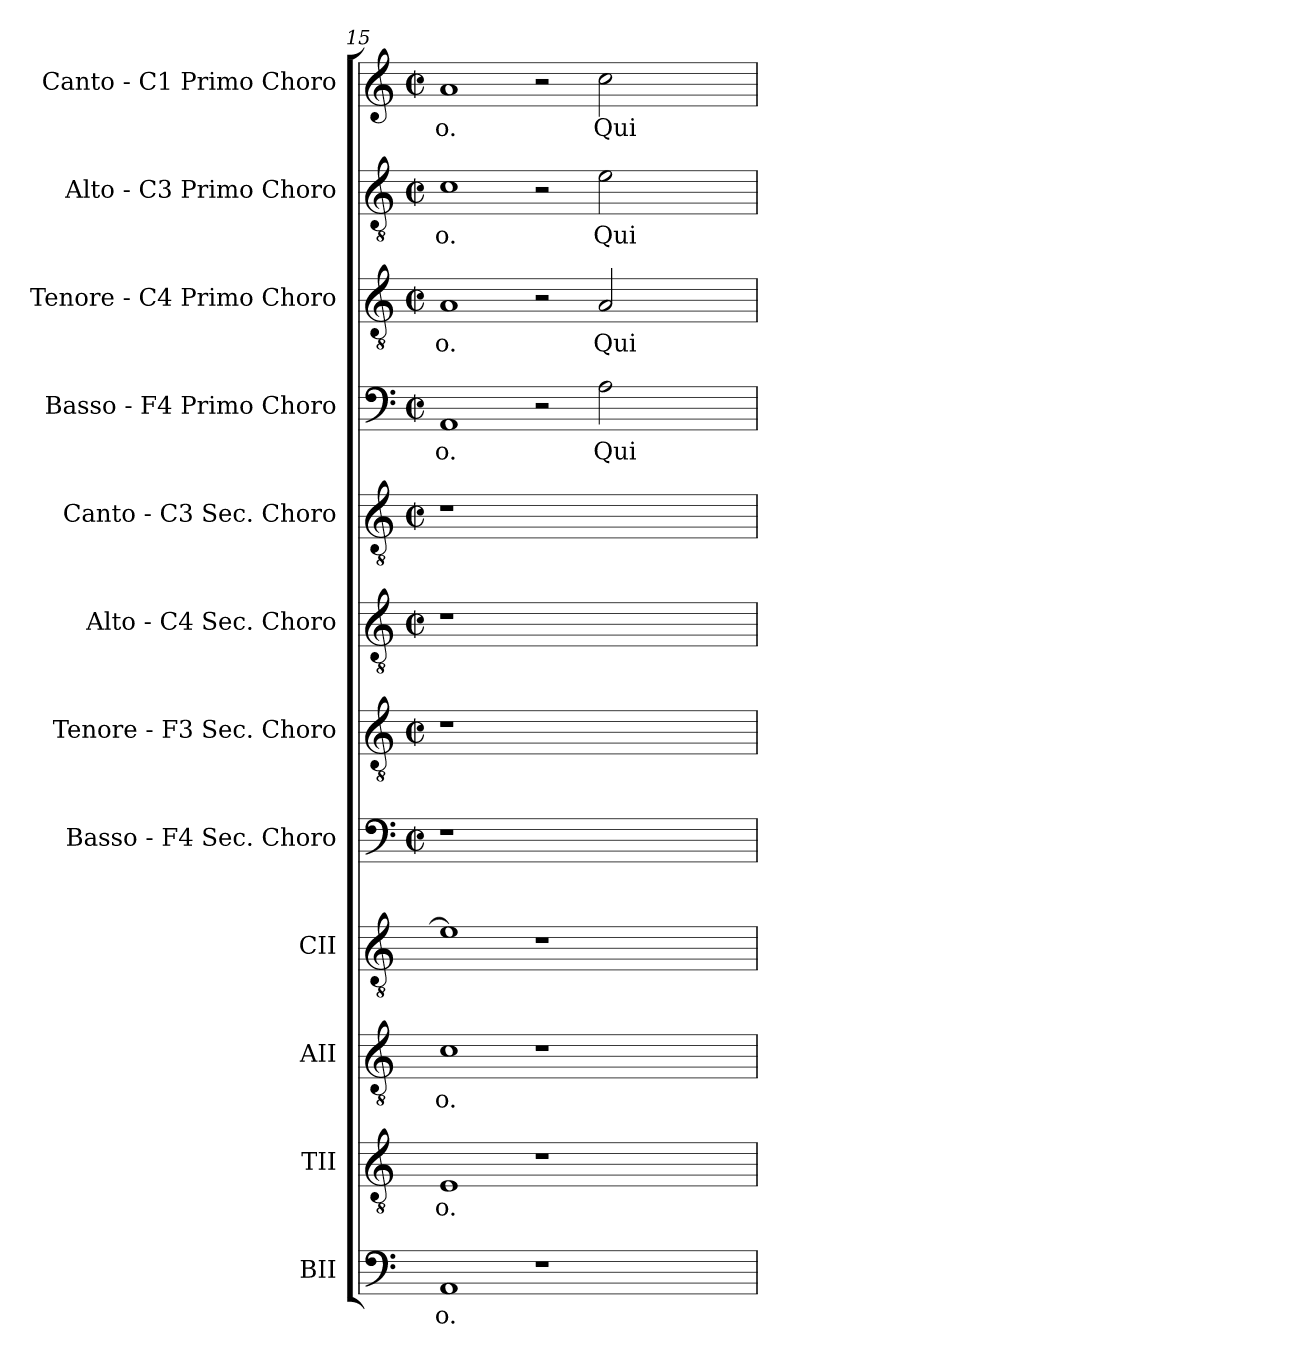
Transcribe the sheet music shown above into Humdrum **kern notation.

**kern	**text	**kern	**text	**kern	**text	**kern	**kern	**kern	**kern	**kern	**kern	**text	**kern	**text	**kern	**text	**kern	**text
*part12	*part12	*part11	*part11	*part10	*part10	*part9	*part8	*part7	*part6	*part5	*part4	*part4	*part3	*part3	*part2	*part2	*part1	*part1
*staff12	*staff12	*staff11	*staff11	*staff10	*staff10	*staff9	*staff8	*staff7	*staff6	*staff5	*staff4	*staff4	*staff3	*staff3	*staff2	*staff2	*staff1	*staff1
*I"BII	*	*I"TII	*	*I"AII	*	*I"CII	*I"Basso - F4  Sec. Choro	*I"Tenore - F3  Sec. Choro	*I"Alto - C4  Sec. Choro	*I"Canto - C3  Sec. Choro	*I"Basso - F4  Primo Choro	*	*I"Tenore - C4  Primo Choro	*	*I"Alto - C3  Primo Choro	*	*I"Canto - C1  Primo Choro	*
*I'BII	*	*I'TII	*	*I'AII	*	*I'CII	*I'Ch	*I'Ch	*I'Ch	*I'Ch	*I'BI	*	*I'TI	*	*I'AI	*	*I'CI	*
*clefF4	*	*clefGv2	*	*clefGv2	*	*clefGv2	*clefF4	*clefGv2	*clefGv2	*clefGv2	*clefF4	*	*clefGv2	*	*clefGv2	*	*clefG2	*
*	*	*	*	*	*	*	*M2/2	*M2/2	*M2/2	*M2/2	*M2/2	*	*M2/2	*	*M2/2	*	*M2/2	*
*	*	*	*	*	*	*	*met(c|)	*met(c|)	*met(c|)	*met(c|)	*met(c|)	*	*met(c|)	*	*met(c|)	*	*met(c|)	*
=15	=15	=15	=15	=15	=15	=15	=15	=15	=15	=15	=15	=15	=15	=15	=15	=15	=15	=15
!	!LO:LY:b:rj	!	!LO:LY:b:rj	!	!LO:LY:b:rj	!	!	!	!	!	!	!LO:LY:b:rj	!	!LO:LY:b:rj	!	!LO:LY:b:rj	!	!LO:LY:b:rj
1AA	-o.	1E	-o.	1c	-o.	1e]	1r	1r	1r	1r	1AA	-o.	1A	-o.	1c	-o.	1a	-o.
!LO:N:vis=1	!	!LO:N:vis=1	!	!LO:N:vis=1	!	!LO:N:vis=1	!	!	!	!	!	!	!	!	!	!	!	!
0r	.	0r	.	0r	.	0r	0ryy	0ryy	0ryy	0ryy	2r	.	2r	.	2r	.	2r	.
!	!	!	!	!	!	!	!	!	!	!	!	!LO:LY:b:cj	!	!LO:LY:b:cj	!	!LO:LY:b:cj	!	!LO:LY:b:cj
.	.	.	.	.	.	.	.	.	.	.	[>2A\	Qui-	[<2A/	Qui-	[>2e\	Qui-	[>2cc\	Qui-
.	.	.	.	.	.	.	.	.	.	.	1ryy	.	1ryy	.	1ryy	.	1ryy	.
=	=	=	=	=	=	=	=	=	=	=	=	=	=	=	=	=	=	=
*-	*-	*-	*-	*-	*-	*-	*-	*-	*-	*-	*-	*-	*-	*-	*-	*-	*-	*-
